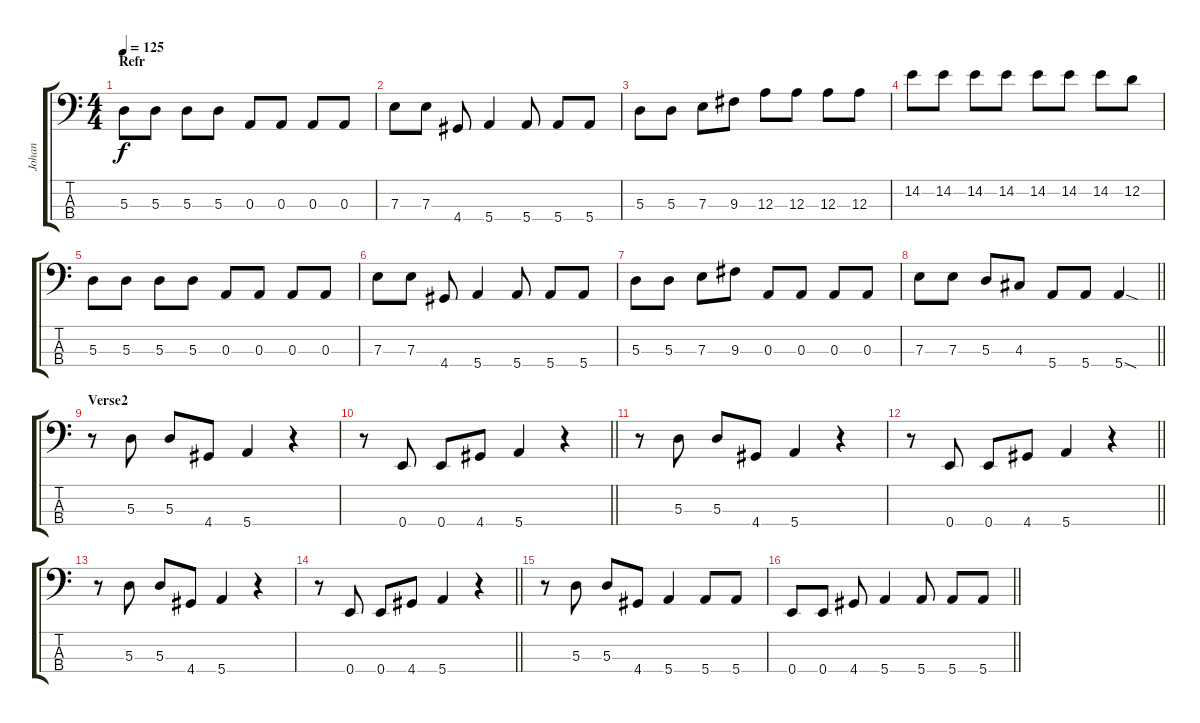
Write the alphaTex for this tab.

\track ("Johan" "Johan") {instrument electricbassfinger}
\staff {score tabs}
\tuning (G2 D2 A1 E1) {hide}
\ts (4 4)
\section ("" "Refr")
\tempo 125
\clef f4
\ks c
5.3.8{dy f} 5.3.8 5.3.8 5.3.8 0.3.8 0.3.8 0.3.8 0.3.8 |
7.3.8 7.3.8 4.4.8 5.4.4 5.4.8 5.4.8 5.4.8 |
5.3.8 5.3.8 7.3.8 9.3.8 12.3.8 12.3.8 12.3.8 12.3.8 |
14.2.8 14.2.8 14.2.8 14.2.8 14.2.8 14.2.8 14.2.8 12.2.8 |
5.3.8 5.3.8 5.3.8 5.3.8 0.3.8 0.3.8 0.3.8 0.3.8 |
7.3.8 7.3.8 4.4.8 5.4.4 5.4.8 5.4.8 5.4.8 |
5.3.8 5.3.8 7.3.8 9.3.8 0.3.8 0.3.8 0.3.8 0.3.8 |
\barLineRight lightlight
7.3.8 7.3.8 5.3.8 4.3.8 5.4.8 5.4.8 5.4{sod}.4 |
\section ("" "Verse2")
r.8 5.3.8 5.3.8 4.4.8 5.4.4 r.4 |
\barLineRight lightlight
r.8 0.4.8 0.4.8 4.4.8 5.4.4 r.4 |
r.8 5.3.8 5.3.8 4.4.8 5.4.4 r.4 |
\barLineRight lightlight
r.8 0.4.8 0.4.8 4.4.8 5.4.4 r.4 |
r.8 5.3.8 5.3.8 4.4.8 5.4.4 r.4 |
\barLineRight lightlight
r.8 0.4.8 0.4.8 4.4.8 5.4.4 r.4 |
r.8 5.3.8 5.3.8 4.4.8 5.4.4 5.4.8 5.4.8 |
\barLineRight lightlight
0.4.8 0.4.8 4.4.8 5.4.4 5.4.8 5.4.8 5.4.8
